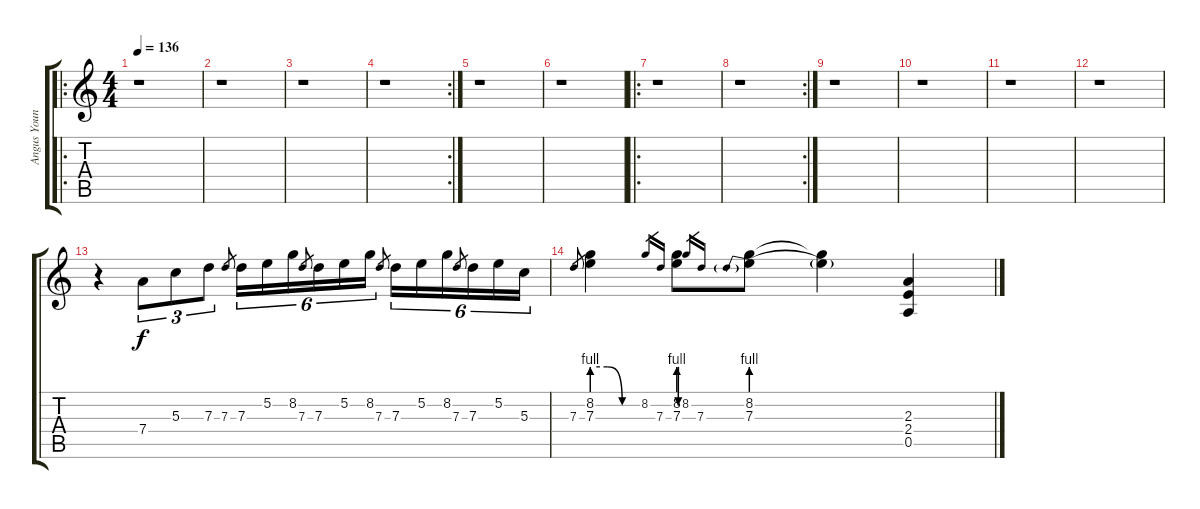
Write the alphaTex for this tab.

\track ("Angus Young - Lead w/dist" "Angus Youn") {instrument distortionguitar}
\staff {score tabs}
\tuning (E4 B3 G3 D3 A2 E2) {hide}
\ro
\ts (4 4)
\tempo 136
\clef g2
\ks c
r.1{dy f} |
r.1 |
r.1 |
\rc 2
r.1 |
r.1 |
r.1 |
\ro
r.1 |
\rc 2
r.1 |
r.1 |
r.1 |
r.1 |
r.1 |
r.4 7.4.8{tu (3 2)} 5.3.8{tu (3 2)} 7.3.8{tu (3 2)} 7.3.8{gr} 7.3.16{tu (6 4)} 5.2.16{tu (6 4)} 8.2.16{tu (6 4)} 7.3.8{gr beam splitsecondary} 7.3.16{tu (6 4)} 5.2.16{tu (6 4)} 8.2.16{tu (6 4)} 7.3.8{gr} 7.3.16{tu (6 4)} 5.2.16{tu (6 4)} 8.2.16{tu (6 4)} 7.3.8{gr beam splitsecondary} 7.3.16{tu (6 4)} 5.2.16{tu (6 4)} 5.3.16{tu (6 4)} |
7.3.8{gr} (8.2 7.3{be (custom 0 4 20 4 40 0 60 0)}).4 8.2.16{gr} 7.3.16{gr} (8.2 7.3{be (custom 0 4 20 4 40 0 60 0)}).8 8.2.16{gr} 7.3.16{gr} (8.2 7.3{be (prebend 0 4 60 4)}).8 (8.2{t} 7.3{t}).4 (2.3 2.4 0.5).4
